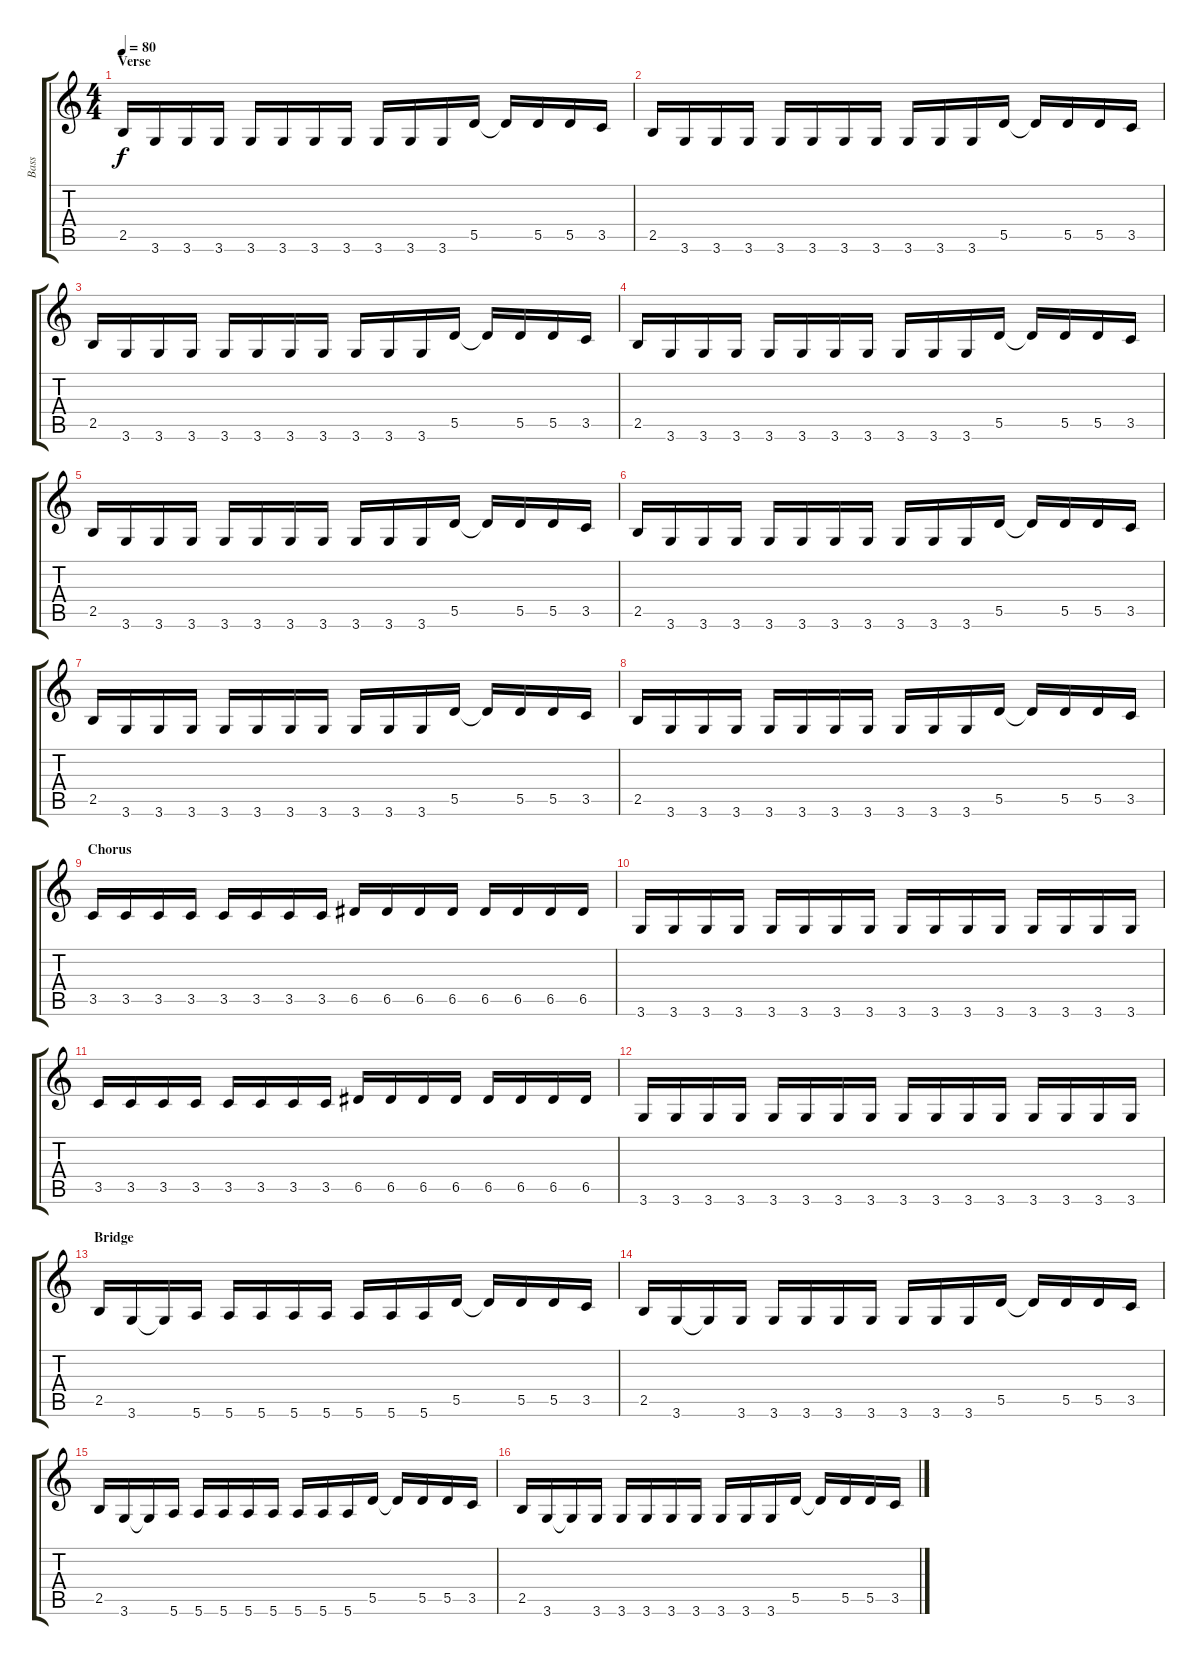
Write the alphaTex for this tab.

\track ("Bass" "Bass") {instrument electricbasspick}
\staff {score tabs}
\tuning (E4 B3 G3 D3 A2 E2) {hide}
\ts (4 4)
\section ("" "Verse")
\tempo 80
\clef g2
\ks c
2.5.16{dy f} 3.6.16 3.6.16 3.6.16 3.6.16 3.6.16 3.6.16 3.6.16 3.6.16 3.6.16 3.6.16 5.5.16 5.5{t}.16 5.5.16 5.5.16 3.5.16 |
2.5.16 3.6.16 3.6.16 3.6.16 3.6.16 3.6.16 3.6.16 3.6.16 3.6.16 3.6.16 3.6.16 5.5.16 5.5{t}.16 5.5.16 5.5.16 3.5.16 |
2.5.16 3.6.16 3.6.16 3.6.16 3.6.16 3.6.16 3.6.16 3.6.16 3.6.16 3.6.16 3.6.16 5.5.16 5.5{t}.16 5.5.16 5.5.16 3.5.16 |
2.5.16 3.6.16 3.6.16 3.6.16 3.6.16 3.6.16 3.6.16 3.6.16 3.6.16 3.6.16 3.6.16 5.5.16 5.5{t}.16 5.5.16 5.5.16 3.5.16 |
2.5.16 3.6.16 3.6.16 3.6.16 3.6.16 3.6.16 3.6.16 3.6.16 3.6.16 3.6.16 3.6.16 5.5.16 5.5{t}.16 5.5.16 5.5.16 3.5.16 |
2.5.16 3.6.16 3.6.16 3.6.16 3.6.16 3.6.16 3.6.16 3.6.16 3.6.16 3.6.16 3.6.16 5.5.16 5.5{t}.16 5.5.16 5.5.16 3.5.16 |
2.5.16 3.6.16 3.6.16 3.6.16 3.6.16 3.6.16 3.6.16 3.6.16 3.6.16 3.6.16 3.6.16 5.5.16 5.5{t}.16 5.5.16 5.5.16 3.5.16 |
2.5.16 3.6.16 3.6.16 3.6.16 3.6.16 3.6.16 3.6.16 3.6.16 3.6.16 3.6.16 3.6.16 5.5.16 5.5{t}.16 5.5.16 5.5.16 3.5.16 |
\section ("" "Chorus")
3.5.16 3.5.16 3.5.16 3.5.16 3.5.16 3.5.16 3.5.16 3.5.16 6.5.16 6.5.16 6.5.16 6.5.16 6.5.16 6.5.16 6.5.16 6.5.16 |
3.6.16 3.6.16 3.6.16 3.6.16 3.6.16 3.6.16 3.6.16 3.6.16 3.6.16 3.6.16 3.6.16 3.6.16 3.6.16 3.6.16 3.6.16 3.6.16 |
3.5.16 3.5.16 3.5.16 3.5.16 3.5.16 3.5.16 3.5.16 3.5.16 6.5.16 6.5.16 6.5.16 6.5.16 6.5.16 6.5.16 6.5.16 6.5.16 |
3.6.16 3.6.16 3.6.16 3.6.16 3.6.16 3.6.16 3.6.16 3.6.16 3.6.16 3.6.16 3.6.16 3.6.16 3.6.16 3.6.16 3.6.16 3.6.16 |
\section ("" "Bridge")
2.5.16 3.6.16 3.6{t}.16 5.6.16 5.6.16 5.6.16 5.6.16 5.6.16 5.6.16 5.6.16 5.6.16 5.5.16 5.5{t}.16 5.5.16 5.5.16 3.5.16 |
2.5.16 3.6.16 3.6{t}.16 3.6.16 3.6.16 3.6.16 3.6.16 3.6.16 3.6.16 3.6.16 3.6.16 5.5.16 5.5{t}.16 5.5.16 5.5.16 3.5.16 |
2.5.16 3.6.16 3.6{t}.16 5.6.16 5.6.16 5.6.16 5.6.16 5.6.16 5.6.16 5.6.16 5.6.16 5.5.16 5.5{t}.16 5.5.16 5.5.16 3.5.16 |
2.5.16 3.6.16 3.6{t}.16 3.6.16 3.6.16 3.6.16 3.6.16 3.6.16 3.6.16 3.6.16 3.6.16 5.5.16 5.5{t}.16 5.5.16 5.5.16 3.5.16
